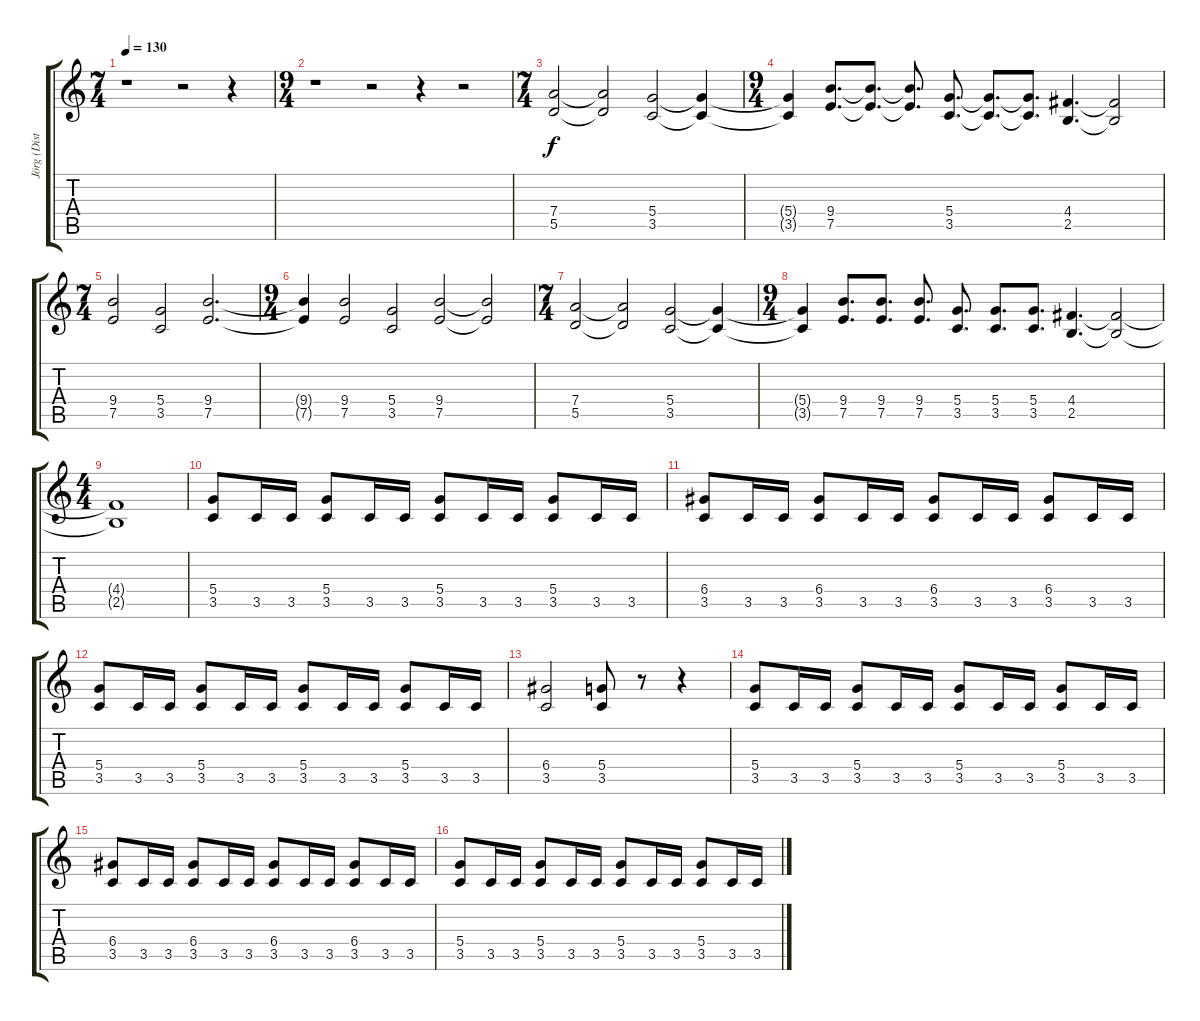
\track ("Jörg (Distortion Guitar)" "Jörg (Dist") {instrument distortionguitar}
\staff {score tabs}
\tuning (E4 B3 G3 D3 A2 E2) {hide}
\ts (7 4)
\tempo 130
\clef g2
\ks c
r.1{dy f instrument distortionguitar} r.2 r.4 |
\ts (9 4)
r.1 r.2 r.4 r.2 |
\ts (7 4)
(7.4 5.5).2 (7.4{t} 5.5{t}).2 (5.4 3.5).2 (5.4{t} 3.5{t}).4 |
\ts (9 4)
(5.4{t} 3.5{t}).4 (9.4 7.5).8{d} (9.4{t} 7.5{t}).8{d} (9.4{t} 7.5{t}).8{d} (5.4 3.5).8{d} (5.4{t} 3.5{t}).8{d} (5.4{t} 3.5{t}).8{d} (4.4 2.5).4{d} (4.4{t} 2.5{t}).2 |
\ts (7 4)
(9.4 7.5).2 (5.4 3.5).2 (9.4 7.5).2{d} |
\ts (9 4)
(9.4{t} 7.5{t}).4 (9.4 7.5).2 (5.4 3.5).2 (9.4 7.5).2 (9.4{t} 7.5{t}).2 |
\ts (7 4)
(7.4 5.5).2 (7.4{t} 5.5{t}).2 (5.4 3.5).2 (5.4{t} 3.5{t}).4 |
\ts (9 4)
(5.4{t} 3.5{t}).4 (9.4 7.5).8{d} (9.4 7.5).8{d} (9.4 7.5).8{d} (5.4 3.5).8{d} (5.4 3.5).8{d} (5.4 3.5).8{d} (4.4 2.5).4{d} (4.4{t} 2.5{t}).2 |
\ts (4 4)
(4.4{t} 2.5{t}).1 |
(5.4 3.5).8 3.5.16 3.5.16 (5.4 3.5).8 3.5.16 3.5.16 (5.4 3.5).8 3.5.16 3.5.16 (5.4 3.5).8 3.5.16 3.5.16 |
(6.4 3.5).8 3.5.16 3.5.16 (6.4 3.5).8 3.5.16 3.5.16 (6.4 3.5).8 3.5.16 3.5.16 (6.4 3.5).8 3.5.16 3.5.16 |
(5.4 3.5).8 3.5.16 3.5.16 (5.4 3.5).8 3.5.16 3.5.16 (5.4 3.5).8 3.5.16 3.5.16 (5.4 3.5).8 3.5.16 3.5.16 |
(6.4 3.5).2 (5.4 3.5).8 r.8 r.4 |
(5.4 3.5).8 3.5.16 3.5.16 (5.4 3.5).8 3.5.16 3.5.16 (5.4 3.5).8 3.5.16 3.5.16 (5.4 3.5).8 3.5.16 3.5.16 |
(6.4 3.5).8 3.5.16 3.5.16 (6.4 3.5).8 3.5.16 3.5.16 (6.4 3.5).8 3.5.16 3.5.16 (6.4 3.5).8 3.5.16 3.5.16 |
(5.4 3.5).8 3.5.16 3.5.16 (5.4 3.5).8 3.5.16 3.5.16 (5.4 3.5).8 3.5.16 3.5.16 (5.4 3.5).8 3.5.16 3.5.16
